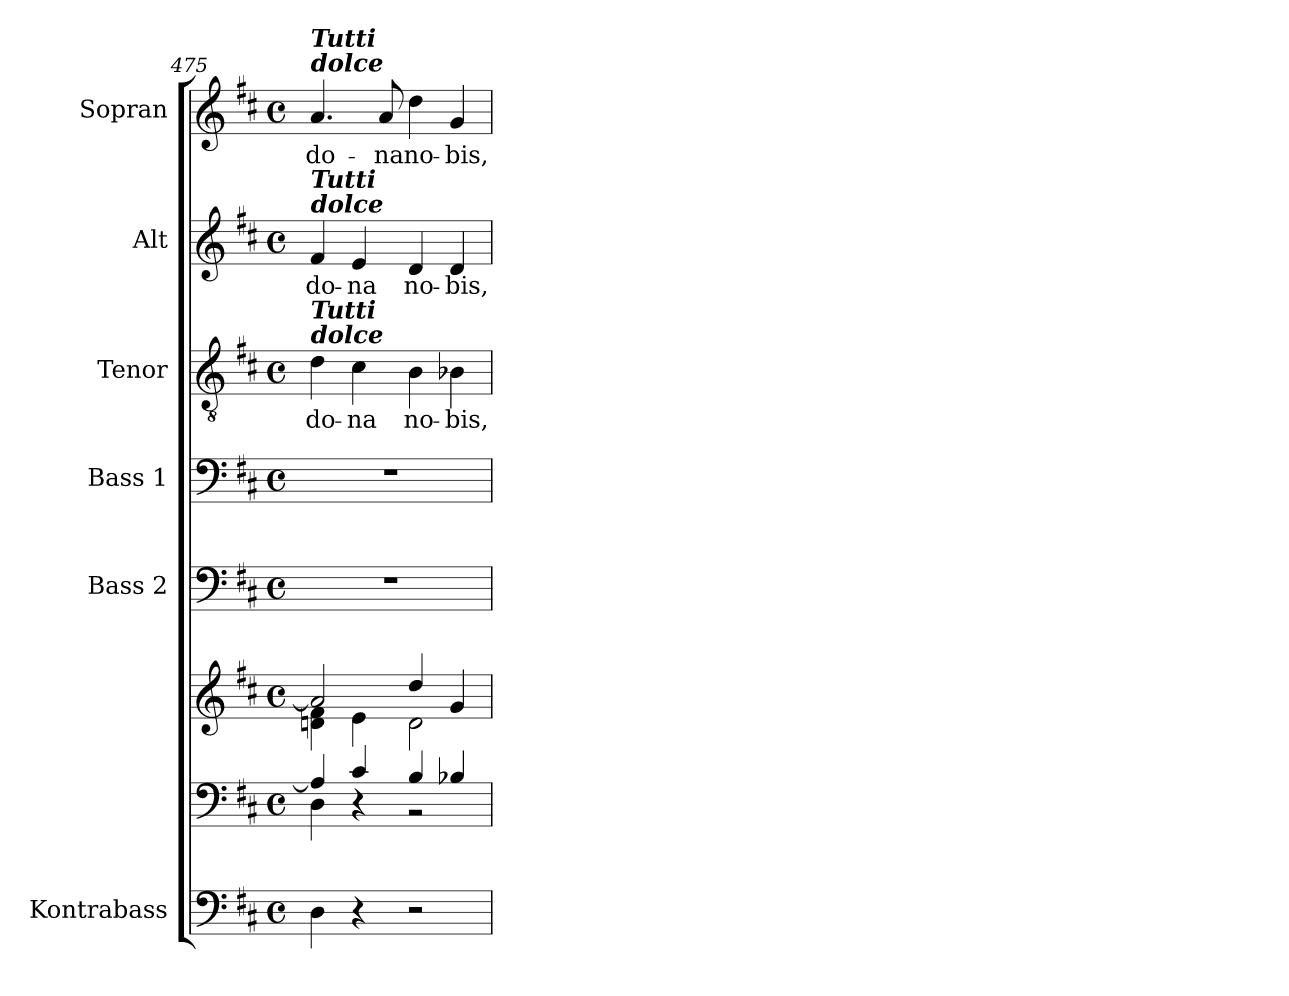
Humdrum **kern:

**kern	**kern	**kern	**kern	**kern	**kern	**text	**kern	**text	**kern	**text
*part7	*part6	*part6	*part5	*part4	*part3	*part3	*part2	*part2	*part1	*part1
*staff8	*staff7	*staff6	*staff5	*staff4	*staff3	*staff3	*staff2	*staff2	*staff1	*staff1
*I"Kontrabass	*	*	*I"Bass 2	*I"Bass 1	*I"Tenor	*	*I"Alt	*	*I"Sopran	*
*I'Kb.	*	*	*I'B. 2	*I'B. 1	*I'T.	*	*I'A.	*	*I'S.	*
!!LO:LB:g=z
*clefF4	*clefF4	*clefG2	*clefF4	*clefF4	*clefGv2	*	*clefG2	*	*clefG2	*
*ITrd7c12	*	*	*	*	*	*	*	*	*	*
*k[f#c#]	*k[f#c#]	*k[f#c#]	*k[f#c#]	*k[f#c#]	*k[f#c#]	*	*k[f#c#]	*	*k[f#c#]	*
*D:	*D:	*D:	*D:	*D:	*D:	*	*D:	*	*D:	*
*M4/4	*M4/4	*M4/4	*M4/4	*M4/4	*M4/4	*	*M4/4	*	*M4/4	*
*met(c)	*met(c)	*met(c)	*met(c)	*met(c)	*met(c)	*	*met(c)	*	*met(c)	*
=475	=475	=475	=475	=475	=475	=475	=475	=475	=475	=475
*	*^	*^	*	*	*	*	*	*	*	*
!	!	!	!	!	!	!	!	!	!	!	!LO:TX:a:Bi:t=dolce	!
!	!	!	!	!	!	!	!	!	!	!	!LO:TX:a:Bi:t=Tutti	!
!	!	!	!	!	!	!	!	!	!LO:TX:a:Bi:t=dolce	!	!	!
!	!	!	!	!	!	!	!	!	!LO:TX:a:Bi:t=Tutti	!	!	!
!	!	!	!	!	!	!	!LO:TX:a:Bi:t=dolce	!	!	!	!	!
!	!	!	!	!	!	!	!LO:TX:a:Bi:t=Tutti	!	!	!	!	!
!	!	!	!	!	!	!	!	!LO:LY:b	!	!LO:LY:b	!	!LO:LY:b
4DD\	4A/]	4D\	2a/]	4dn\ 4f#\	1r	1r	4d\	do-	4f#/	do-	4.a/	do-
!	!	!	!	!	!	!	!	!LO:LY:b	!	!LO:LY:b	!	!
4r	4c#/	4rC	.	4e\	.	.	4c#\	-na	4e/	-na	.	.
!	!	!	!	!	!	!	!	!	!	!	!	!LO:LY:b
.	.	.	.	.	.	.	.	.	.	.	8a/	-na
!	!	!	!	!	!	!	!	!LO:LY:b	!	!LO:LY:b	!	!LO:LY:b
2r	4B/	2r	4dd/	2d\	.	.	4B\	no-	4d/	no-	4dd\	no-
!	!	!	!	!	!	!	!	!LO:LY:b	!	!LO:LY:b	!	!LO:LY:b
.	4B-X/	.	4g/	.	.	.	4B-X\	-bis,	4d/	-bis,	4g/	-bis,
*	*v	*v	*	*	*	*	*	*	*	*	*	*
*	*	*v	*v	*	*	*	*	*	*	*	*
=	=	=	=	=	=	=	=	=	=	=
*-	*-	*-	*-	*-	*-	*-	*-	*-	*-	*-
